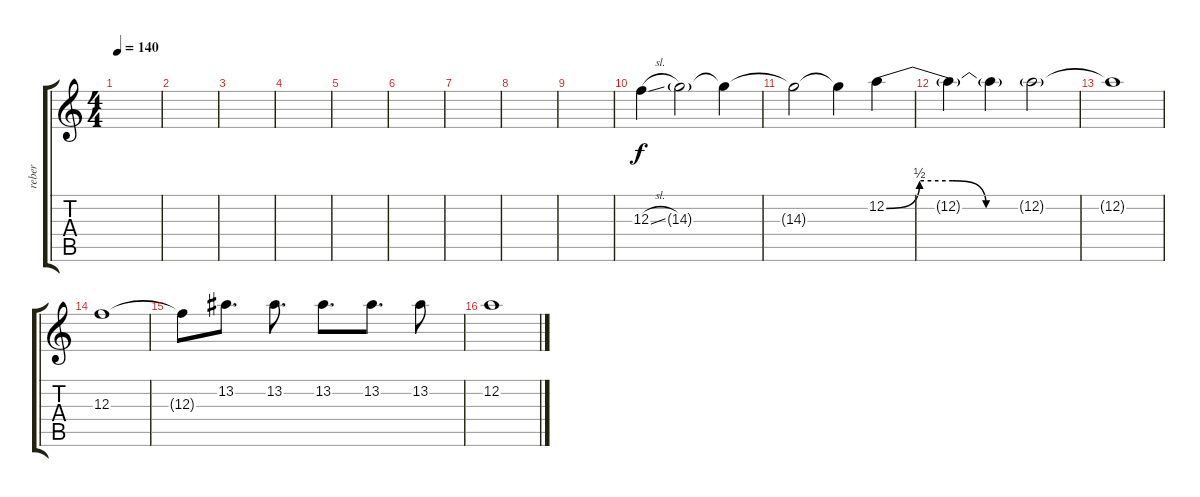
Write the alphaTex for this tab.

\track ("reber" "reber") {instrument electricguitarclean}
\staff {score tabs}
\tuning (D4 A3 F3 C3 G2 C2) {hide}
\ts (4 4)
\tempo 140
\clef g2
\ks c
|
|
|
|
|
|
|
|
|
12.3{sl}.4 14.3{g}.2 14.3{t}.4 |
14.3{t}.2 14.3{t}.4 12.2{be (custom 0 0 15 2 30 2 45 0 60 0)}.4 |
12.2{t}.4 12.2{t}.4 12.2{g}.2 |
12.2{t}.1 |
12.3.1 |
12.3{t}.8 13.2.8{d} 13.2.8{d} 13.2.8{d} 13.2.8{d} 13.2.8 |
12.2.1
